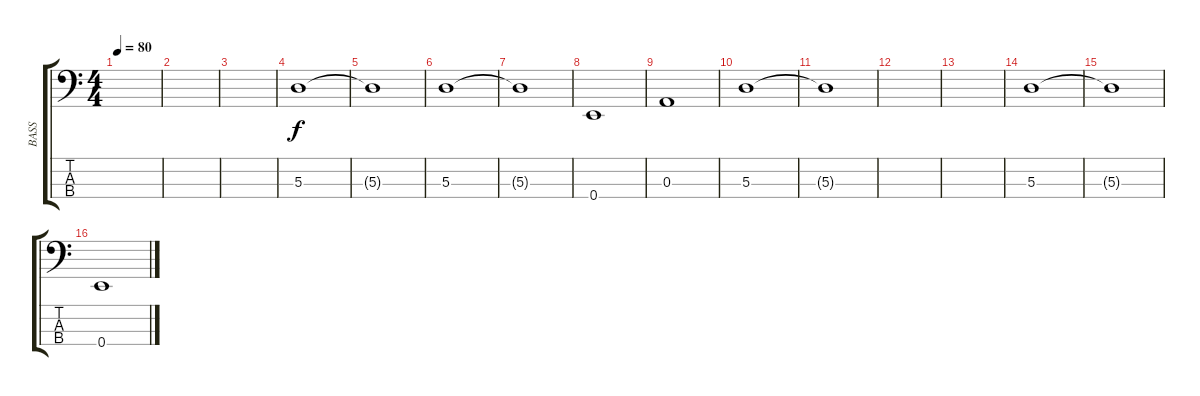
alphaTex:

\track ("BASS" "BASS") {instrument electricbassfinger}
\staff {score tabs}
\tuning (G2 D2 A1 E1) {hide}
\ts (4 4)
\tempo 80
\clef f4
\ks c
|
|
|
5.3.1 |
5.3{t}.1 |
5.3.1 |
5.3{t}.1 |
0.4.1 |
0.3.1 |
5.3.1 |
5.3{t}.1 |
|
|
5.3.1 |
5.3{t}.1 |
0.4.1
